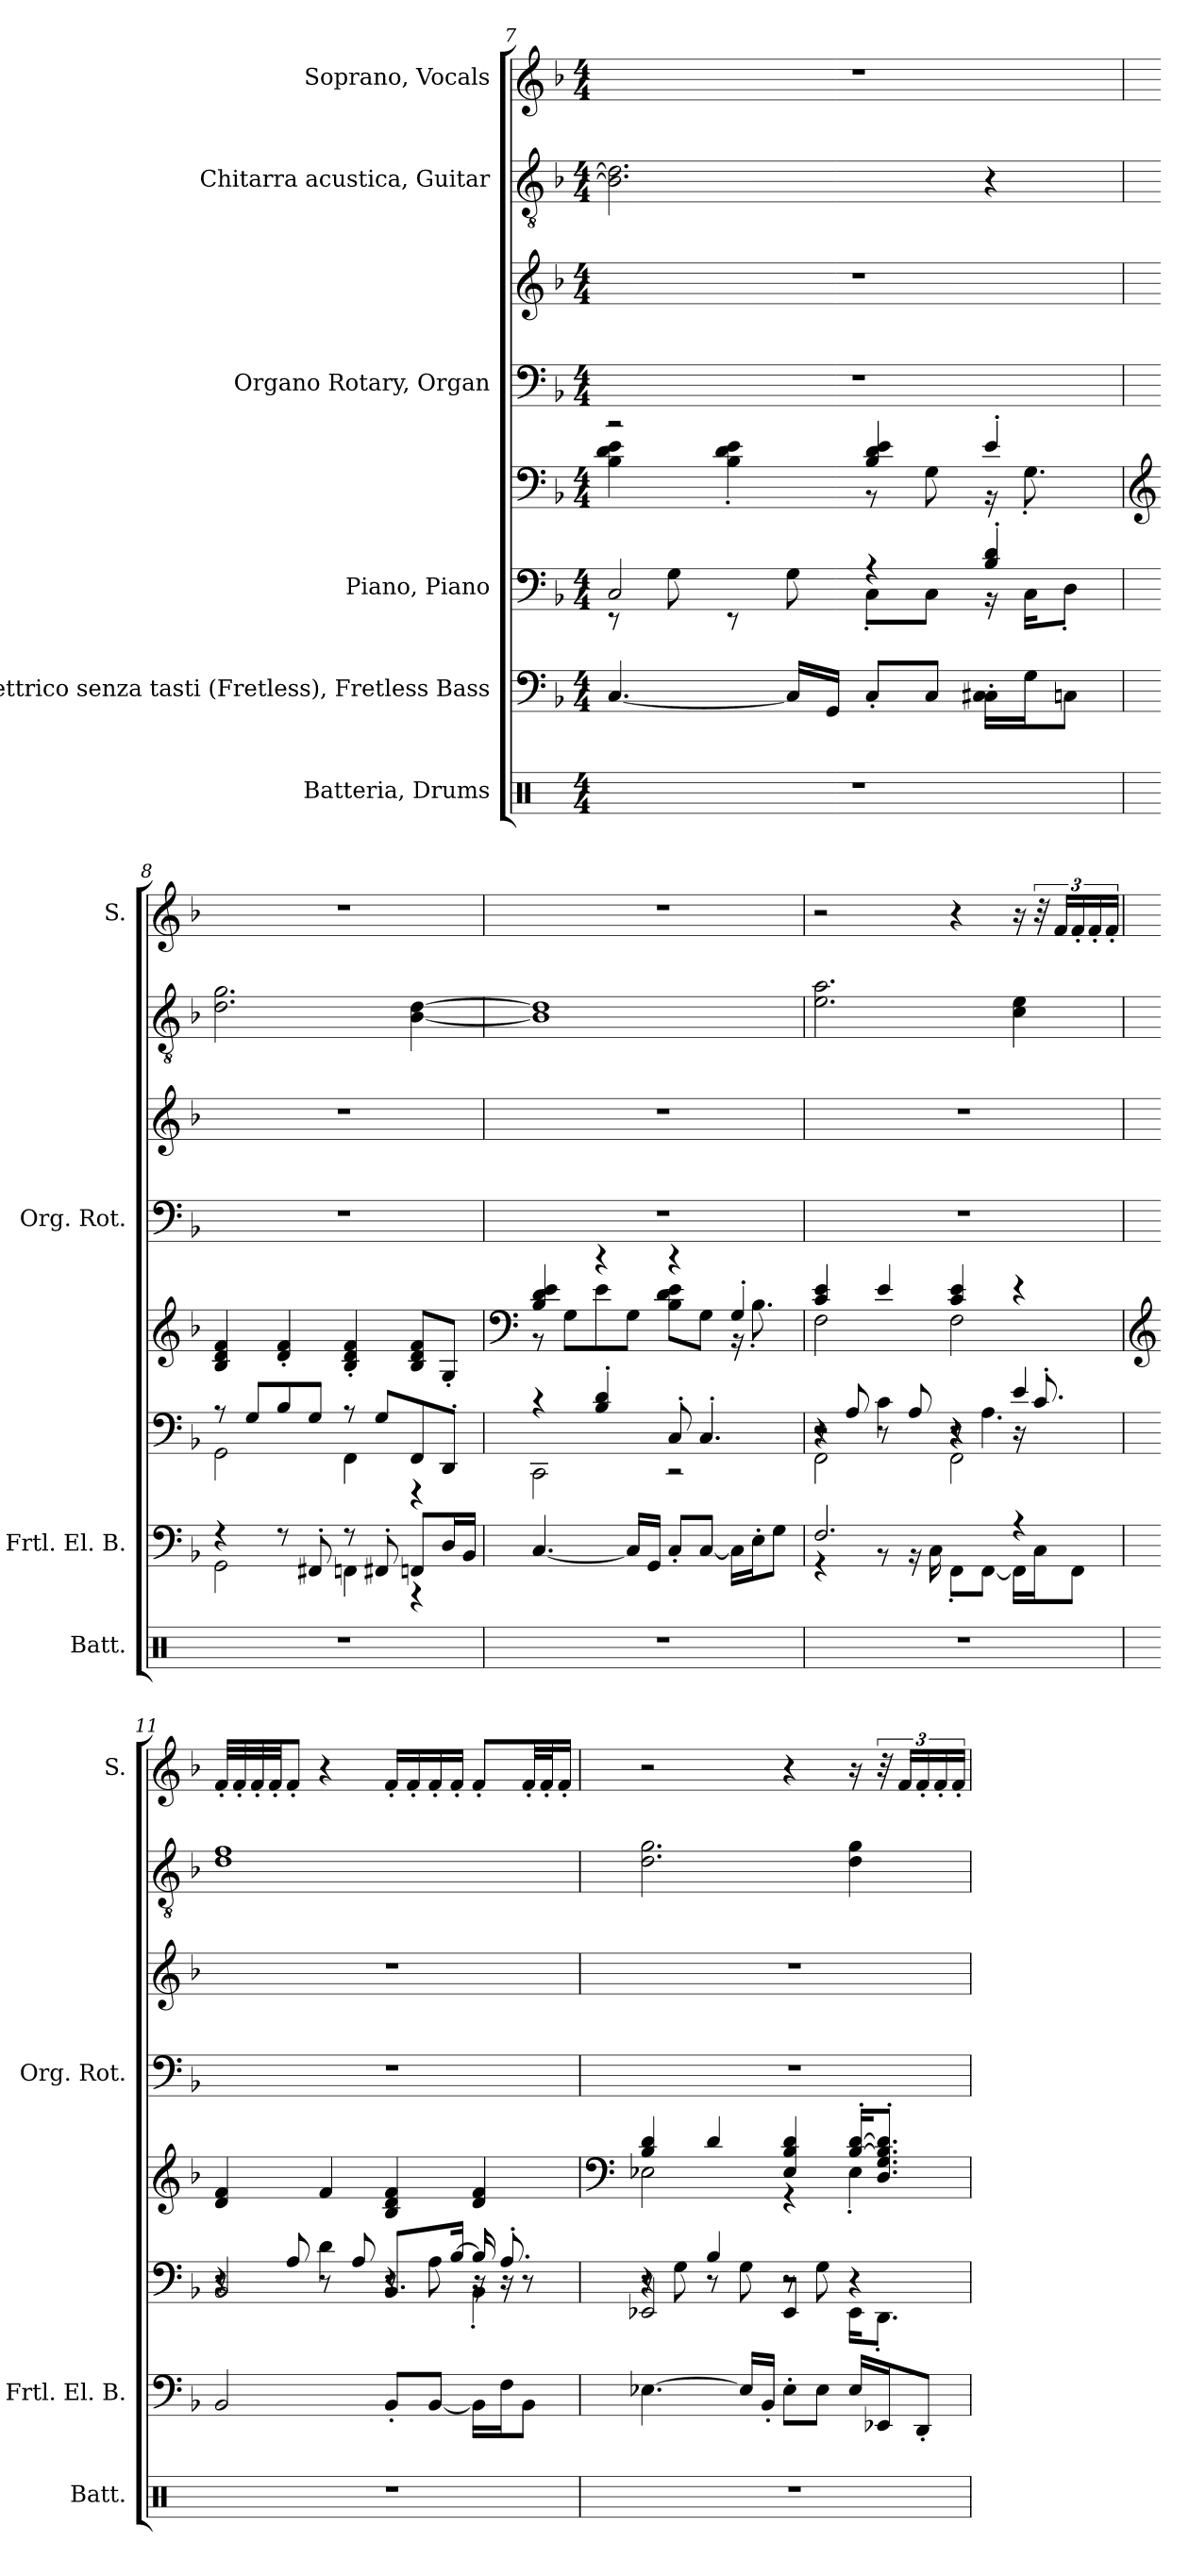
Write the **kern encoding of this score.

**kern	**kern	**kern	**kern	**kern	**kern	**kern	**kern
*part6	*part5	*part4	*part4	*part3	*part3	*part2	*part1
*staff8	*staff7	*staff6	*staff5	*staff4	*staff3	*staff2	*staff1
*I"Batteria, Drums	*I"Basso elettrico senza tasti (Fretless), Fretless Bass	*I"Piano, Piano	*	*I"Organo Rotary, Organ	*	*I"Chitarra acustica, Guitar	*I"Soprano, Vocals
*I'Batt.	*I'Frtl. El. B.	*	*	*I'Org. Rot.	*	*	*I'S.
!!LO:PB:g=z
*clefX	*clefF4	*clefF4	*clefF4	*clefF4	*clefG2	*clefGv2	*clefG2
*	*ITrd7c12	*	*	*	*	*	*
*k[]	*k[b-]	*k[b-]	*k[b-]	*k[b-]	*k[b-]	*k[b-]	*k[b-]
*M4/4	*M4/4	*M4/4	*M4/4	*M4/4	*M4/4	*M4/4	*M4/4
=7	=7	=7	=7	=7	=7	=7	=7
*	*	*^	*^	*	*	*	*
1r	[4.CC/	2C/	8r	2r	4B-\ 4d\ 4e\	1r	1r	2.B-\] 2.d\]	1r
.	.	.	8G\	.	.	.	.	.	.
.	.	.	8r	.	4B-\' 4d\' 4e\'	.	.	.	.
.	16CC/LL]	.	8G\	.	.	.	.	.	.
.	16GGG/JJ	.	.	.	.	.	.	.	.
.	8CC'/L	4r	8C'\L	4B-/ 4d/ 4e/	8r	.	.	.	.
.	8CC/J	.	8C\J	.	8G\	.	.	.	.
.	16CC\' 16CC#X\'LL	4B-/' 4d/'	16r	4e'/	16r	.	.	4r	.
.	16GG\J	.	16C\KL	.	8.G'\	.	.	.	.
.	8CCn\J	.	8D'\J	.	.	.	.	.	.
*	*	*	*	*v	*v	*	*	*	*
=8	=8	=8	=8	=8	=8	=8	=8	=8
*	*	*	*	*clefG2	*	*	*	*
*	*^	*	*	*	*	*	*	*
1r	4r	2GGG\	8r	2GG\	4B-/ 4d/ 4f/	1r	1r	2.d\ 2.g\	1r
.	.	.	8G/L	.	.	.	.	.	.
.	8r	.	8B-/	.	4d/' 4f/'	.	.	.	.
.	8FFF#X'/	.	8G/J	.	.	.	.	.	.
.	8r	4FFFn\	8r	4FF\	4B-/' 4d/' 4f/'	.	.	.	.
.	8FFF#X'/	.	8G/L	.	.	.	.	.	.
.	8FFFn/L	4r	8FF/	4r	8B-/ 8d/ 8f/L	.	.	[4B-\ [4d\	.
.	16DD/L	.	8DD'/J	.	8G'/J	.	.	.	.
.	16BBB-/JJ	.	.	.	.	.	.	.	.
*	*v	*v	*	*	*	*	*	*	*
!!LO:PB:g=z
=9	=9	=9	=9	=9	=9	=9	=9	=9
*	*	*	*	*clefF4	*	*	*	*
*	*	*	*	*^	*	*	*	*
1r	[4.CC/	4r	2CC\	4B-/ 4d/ 4e/	8r	1r	1r	1B-] 1d]	1r
.	.	.	.	.	8G\L	.	.	.	.
.	.	4B-/' 4d/'	.	4r	8e\	.	.	.	.
.	16CC/LL]	.	.	.	8G\J	.	.	.	.
.	16GGG/JJ	.	.	.	.	.	.	.	.
.	8CC'/L	8C'/	2r	4r	8B-\ 8d\ 8e\L	.	.	.	.
.	[8CC/J	4.C'/	.	.	8G\J	.	.	.	.
.	16CC\LL]	.	.	4G'/	16r	.	.	.	.
.	16EE'\J	.	.	.	8.B-'\	.	.	.	.
.	8GG\J	.	.	.	.	.	.	.	.
=10	=10	=10	=10	=10	=10	=10	=10	=10	=10
*	*^	*^	*^	*	*	*	*	*	*
1r	2.FF/	4r	2r	4r	8r	2FF\	4c/ 4e/	2F\	1r	1r	2.e\ 2.a\	2r
.	.	.	.	.	8A/	.	.	.	.	.	.	.
.	.	8r	.	4c\	8r	.	4e/	.	.	.	.	.
.	.	16r	.	.	8A/	.	.	.	.	.	.	.
.	.	16CC\	.	.	.	.	.	.	.	.	.	.
.	.	8FFF'\L	4r	8r	4r	2FF\	4c/ 4e/	2F\	.	.	.	4r
.	.	[8FFF\J	.	4.A\	.	.	.	.	.	.	.	.
.	4r	16FFF\LL]	4e/	.	16r	.	4r	.	.	.	4c\ 4e\	16r
.	.	16CC\J	.	.	8.c'/	.	.	.	.	.	.	48r
.	.	.	.	.	.	.	.	.	.	.	.	24f/LL
*	*	*	*	*	*	*	*	*	*	*	*	*Xbrackettup
.	.	8FFF\J	.	.	.	.	.	.	.	.	.	24f'/
.	.	.	.	.	.	.	.	.	.	.	.	24f'/
.	.	.	.	.	.	.	.	.	.	.	.	24f'/JJ
*	*v	*v	*	*	*	*	*	*	*	*	*	*
*	*	*v	*v	*v	*v	*	*	*	*	*	*
*	*	*	*v	*v	*	*	*	*
!!LO:PB:g=z
=11	=11	=11	=11	=11	=11	=11	=11
*	*	*	*clefG2	*	*	*	*
*	*	*^	*	*	*	*	*
*	*	*	*^	*	*	*	*	*
1r	2BBB-/	8r	4r	2BB-/	4d/ 4f/	1r	1r	1d 1f	32f'/LLL
.	.	.	.	.	.	.	.	.	32f'/
.	.	.	.	.	.	.	.	.	32f'/
.	.	.	.	.	.	.	.	.	32f'/JJ
.	.	8A/	.	.	.	.	.	.	8f'/J
.	.	8r	4d\	.	4f/	.	.	.	4r
.	.	8A/	.	.	.	.	.	.	.
.	8BBB-'/L	4r	8r	8.BB-/L	4B-/ 4d/ 4f/	.	.	.	16f'/LL
.	.	.	.	.	.	.	.	.	16f'/
.	[8BBB-/J	.	8A\	.	.	.	.	.	16f'/
.	.	.	.	[16B-/Jk	.	.	.	.	16f'/JJ
.	16BBB-\LL]	16r	4BB-'\	16B-/]	4d/ 4f/	.	.	.	8f'/L
.	16FF\J	8.A'/	.	16r	.	.	.	.	.
.	8BBB-\J	.	.	8r	.	.	.	.	32f'/LL
.	.	.	.	.	.	.	.	.	32f'/J
.	.	.	.	.	.	.	.	.	16f'/JJ
=12	=12	=12	=12	=12	=12	=12	=12	=12	=12
*	*	*	*	*	*clefF4	*	*	*	*
*	*	*	*	*	*^	*	*	*	*
1r	[4.EE-X\	4r	8r	2EE-X/	4B-/ 4d/	2E-X\	1r	1r	2.d\ 2.g\	2r
.	.	.	8G\	.	.	.	.	.	.	.
.	.	4B-/	8r	.	4d/	.	.	.	.	.
.	16EE-/LL]	.	8G\	.	.	.	.	.	.	.
.	16BBB-'/JJ	.	.	.	.	.	.	.	.	.
.	8EE-'\L	2r	8r	4EE-/	4E-/ 4B-/ 4d/	4r	.	.	.	4r
.	8EE-\J	.	8G\	.	.	.	.	.	.	.
.	16EE-/LL	.	16EE-\KL	4r	[16B-/' [16d/'KL	4E-'\	.	.	4d\ 4g\	16r
*	*	*	*	*	*	*	*	*	*	*brackettup
.	16EEE-X/J	.	8.DD'\J	.	8.D/' 8.G/' 8.B-/]' 8.d/]'J	.	.	.	.	48r
.	.	.	.	.	.	.	.	.	.	24f/LL
*	*	*	*	*	*	*	*	*	*	*Xbrackettup
.	8DDD'/J	.	.	.	.	.	.	.	.	24f'/
.	.	.	.	.	.	.	.	.	.	24f'/
.	.	.	.	.	.	.	.	.	.	24f'/JJ
*	*	*v	*v	*v	*	*	*	*	*	*
*	*	*	*v	*v	*	*	*	*
=	=	=	=	=	=	=	=
*-	*-	*-	*-	*-	*-	*-	*-
